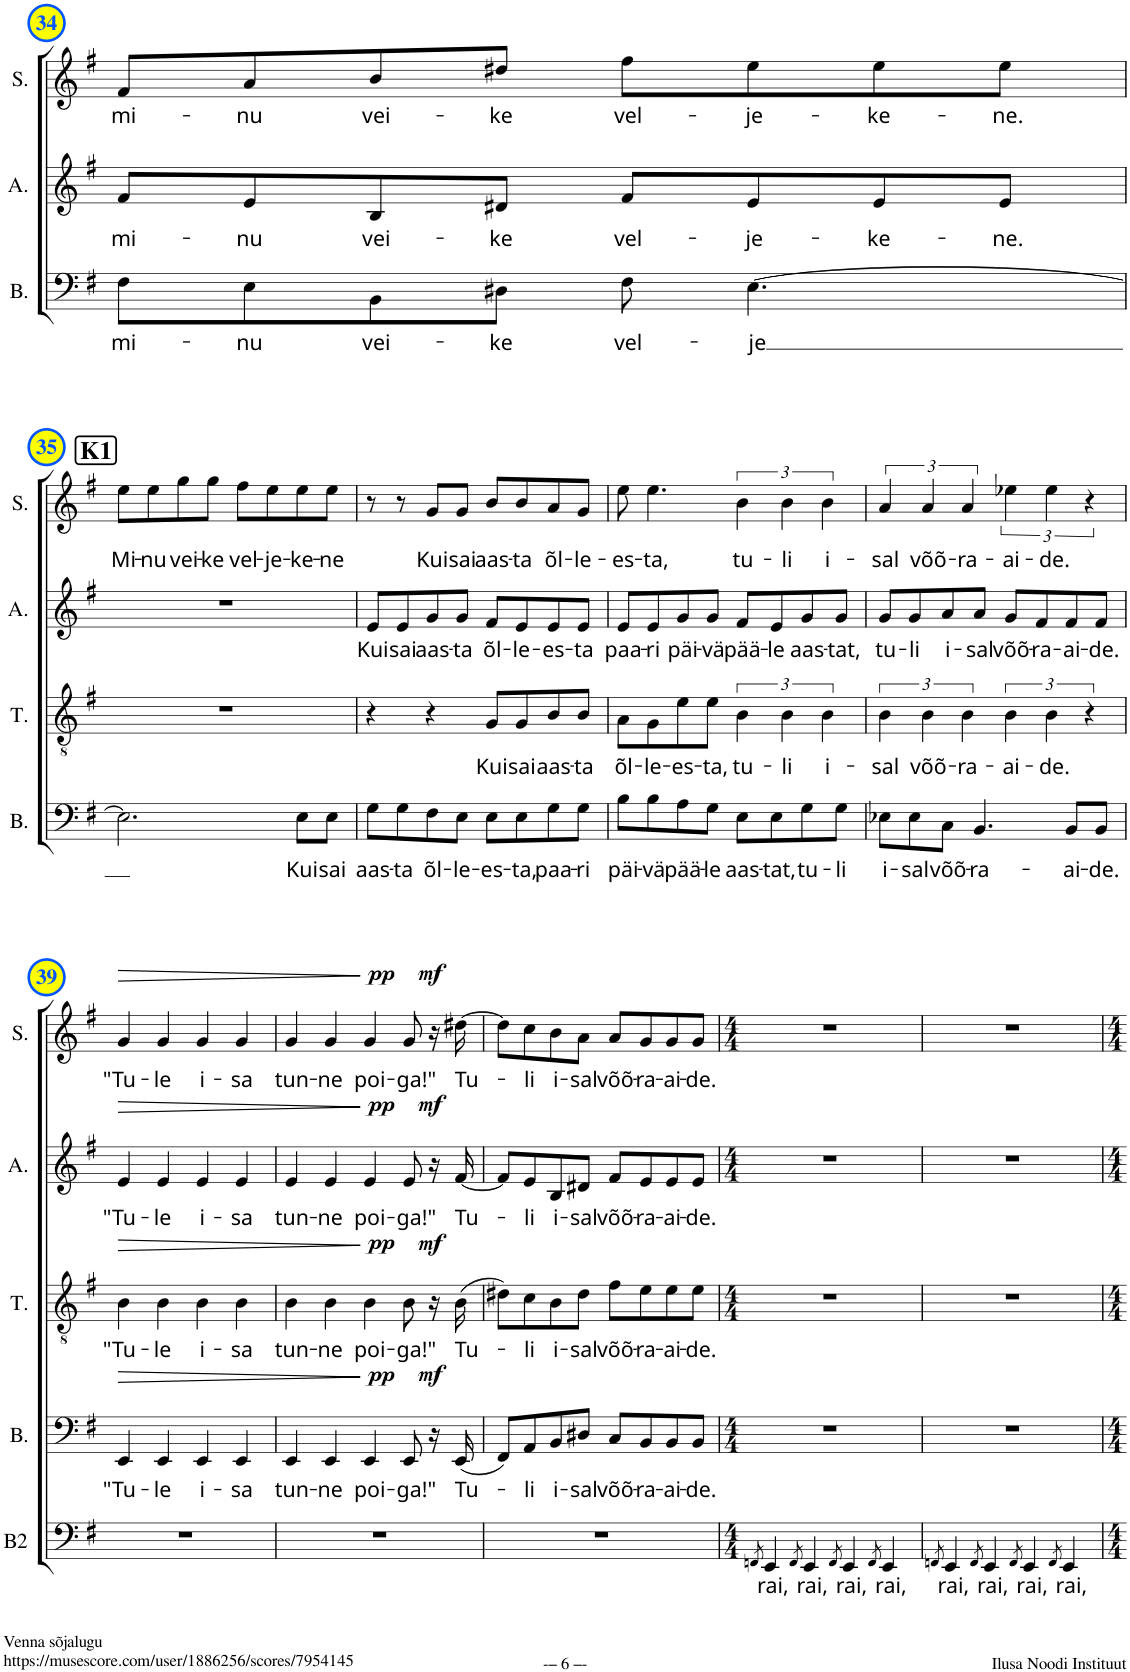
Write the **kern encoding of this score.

**kern	**text	**kern	**text	**dynam	**kern	**text	**dynam	**kern	**text	**dynam	**kern	**text	**dynam
*part5	*part5	*part4	*part4	*part4	*part3	*part3	*part3	*part2	*part2	*part2	*part1	*part1	*part1
*staff5	*staff5	*staff4	*staff4	*staff4	*staff3	*staff3	*staff3	*staff2	*staff2	*staff2	*staff1	*staff1	*staff1
*I"Bass II	*	*I"Bass	*	*	*I"Tenor	*	*	*I"Alto	*	*	*I"Soprano	*	*
*I'B2	*	*I'B.	*	*	*I'T.	*	*	*I'A.	*	*	*I'S.	*	*
!!LO:PB:g=z
*clefF4	*	*clefF4	*	*	*clefGv2	*	*	*clefG2	*	*	*clefG2	*	*
*	*	*	*	*	*	*	*	*Trd1c2	*	*	*	*	*
*k[f#]	*	*k[f#]	*	*	*k[f#]	*	*	*k[f#]	*	*	*k[f#]	*	*
*M4/4	*	*M4/4	*	*	*M4/4	*	*	*M4/4	*	*	*M4/4	*	*
=34	=34	=34	=34	=34	=34	=34	=34	=34	=34	=34	=34	=34	=34
!	!	!	!LO:LY:b	!	!	!	!	!	!LO:LY:b	!	!	!LO:LY:b	!
1r	.	8F#\L	mi-	.	1r	.	.	8f#/L	mi-	.	8f#/L	mi-	.
!	!	!	!LO:LY:b	!	!	!	!	!	!LO:LY:b	!	!	!LO:LY:b	!
.	.	8E\	-nu	.	.	.	.	8e/	-nu	.	8a/	-nu	.
!	!	!	!LO:LY:b	!	!	!	!	!	!LO:LY:b	!	!	!LO:LY:b	!
.	.	8BB\	vei-	.	.	.	.	8B/	vei-	.	8b/	vei-	.
!	!	!	!LO:LY:b	!	!	!	!	!	!LO:LY:b	!	!	!LO:LY:b	!
.	.	8D#X\J	-ke	.	.	.	.	8d#X/J	-ke	.	8dd#X/J	-ke	.
!	!	!	!LO:LY:b	!	!	!	!	!	!LO:LY:b	!	!	!LO:LY:b	!
.	.	8F#\	vel-	.	.	.	.	8f#/L	vel-	.	8ff#\L	vel-	.
!	!	!	!LO:LY:b	!	!	!	!	!	!LO:LY:b	!	!	!LO:LY:b	!
.	.	[4.E\	-je	.	.	.	.	8e/	-je-	.	8ee\	-je-	.
!	!	!	!	!	!	!	!	!	!LO:LY:b	!	!	!LO:LY:b	!
.	.	.	.	.	.	.	.	8e/	-ke-	.	8ee\	-ke-	.
!	!	!	!	!	!	!	!	!	!LO:LY:b	!	!	!LO:LY:b	!
.	.	.	.	.	.	.	.	8e/J	-ne.	.	8ee\J	-ne.	.
!!LO:LB:g=z
!!LO:REH:place=s1:a:B:cj:fs=14:t=K1
=35	=35	=35	=35	=35	=35	=35	=35	=35	=35	=35	=35	=35	=35
!	!	!	!	!	!	!	!	!	!	!	!	!LO:LY:b	!
1r	.	2.E\]	.	.	1r	.	.	1r	.	.	8ee\L	Mi-	.
!	!	!	!	!	!	!	!	!	!	!	!	!LO:LY:b	!
.	.	.	.	.	.	.	.	.	.	.	8ee\	-nu	.
!	!	!	!	!	!	!	!	!	!	!	!	!LO:LY:b	!
.	.	.	.	.	.	.	.	.	.	.	8gg\	vei-	.
!	!	!	!	!	!	!	!	!	!	!	!	!LO:LY:b	!
.	.	.	.	.	.	.	.	.	.	.	8gg\J	-ke	.
!	!	!	!	!	!	!	!	!	!	!	!	!LO:LY:b	!
.	.	.	.	.	.	.	.	.	.	.	8ff#\L	vel-	.
!	!	!	!	!	!	!	!	!	!	!	!	!LO:LY:b	!
.	.	.	.	.	.	.	.	.	.	.	8ee\	-je-	.
!	!	!	!LO:LY:b	!	!	!	!	!	!	!	!	!LO:LY:b	!
.	.	8E\L	Kui	.	.	.	.	.	.	.	8ee\	-ke-	.
!	!	!	!LO:LY:b	!	!	!	!	!	!	!	!	!LO:LY:b	!
.	.	8E\J	sai	.	.	.	.	.	.	.	8ee\J	-ne	.
=36	=36	=36	=36	=36	=36	=36	=36	=36	=36	=36	=36	=36	=36
!	!	!	!LO:LY:b	!	!	!	!	!	!LO:LY:b	!	!	!	!
1r	.	8G\L	aas-	.	4r	.	.	8e/L	Kui	.	8r	.	.
!	!	!	!LO:LY:b	!	!	!	!	!	!LO:LY:b	!	!	!	!
.	.	8G\	-ta	.	.	.	.	8e/	sai	.	8r	.	.
!	!	!	!LO:LY:b	!	!	!	!	!	!LO:LY:b	!	!	!LO:LY:b	!
.	.	8F#\	õl-	.	4r	.	.	8g/	aas-	.	8g/L	Kui	.
!	!	!	!LO:LY:b	!	!	!	!	!	!LO:LY:b	!	!	!LO:LY:b	!
.	.	8E\J	-le-	.	.	.	.	8g/J	-ta	.	8g/J	sai	.
!	!	!	!LO:LY:b	!	!	!LO:LY:b	!	!	!LO:LY:b	!	!	!LO:LY:b	!
.	.	8E\L	-es-	.	8G/L	Kui	.	8f#/L	õl-	.	8b/L	aas-	.
!	!	!	!LO:LY:b	!	!	!LO:LY:b	!	!	!LO:LY:b	!	!	!LO:LY:b	!
.	.	8E\	-ta,	.	8G/	sai	.	8e/	-le-	.	8b/	-ta	.
!	!	!	!LO:LY:b	!	!	!LO:LY:b	!	!	!LO:LY:b	!	!	!LO:LY:b	!
.	.	8G\	paa-	.	8B/	aas-	.	8e/	-es-	.	8a/	õl-	.
!	!	!	!LO:LY:b	!	!	!LO:LY:b	!	!	!LO:LY:b	!	!	!LO:LY:b	!
.	.	8G\J	-ri	.	8B/J	-ta	.	8e/J	-ta	.	8g/J	-le-	.
=37	=37	=37	=37	=37	=37	=37	=37	=37	=37	=37	=37	=37	=37
!	!	!	!LO:LY:b	!	!	!LO:LY:b	!	!	!LO:LY:b	!	!	!LO:LY:b	!
1r	.	8B\L	päi-	.	8A\L	õl-	.	8e/L	paa-	.	8ee\	-es-	.
!	!	!	!LO:LY:b	!	!	!LO:LY:b	!	!	!LO:LY:b	!	!	!LO:LY:b	!
.	.	8B\	-vä	.	8G\	-le-	.	8e/	-ri	.	4.ee\	-ta,	.
!	!	!	!LO:LY:b	!	!	!LO:LY:b	!	!	!LO:LY:b	!	!	!	!
.	.	8A\	pää-	.	8e\	-es-	.	8g/	päi-	.	.	.	.
!	!	!	!LO:LY:b	!	!	!LO:LY:b	!	!	!LO:LY:b	!	!	!	!
.	.	8G\J	-le	.	8e\J	-ta,	.	8g/J	-vä	.	.	.	.
!	!	!	!LO:LY:b	!	!	!LO:LY:b	!	!	!LO:LY:b	!	!	!LO:LY:b	!
.	.	8E\L	aas-	.	6B\	tu-	.	8f#/L	pää-	.	6b\	tu-	.
!	!	!	!LO:LY:b	!	!	!	!	!	!LO:LY:b	!	!	!	!
.	.	8E\	-tat,	.	.	.	.	8e/	-le	.	.	.	.
!	!	!	!	!	!	!LO:LY:b	!	!	!	!	!	!LO:LY:b	!
.	.	.	.	.	6B\	-li	.	.	.	.	6b\	-li	.
!	!	!	!LO:LY:b	!	!	!	!	!	!LO:LY:b	!	!	!	!
.	.	8G\	tu-	.	.	.	.	8g/	aas-	.	.	.	.
!	!	!	!	!	!	!LO:LY:b	!	!	!	!	!	!LO:LY:b	!
.	.	.	.	.	6B\	i-	.	.	.	.	6b\	i-	.
!	!	!	!LO:LY:b	!	!	!	!	!	!LO:LY:b	!	!	!	!
.	.	8G\J	-li	.	.	.	.	8g/J	-tat,	.	.	.	.
=38	=38	=38	=38	=38	=38	=38	=38	=38	=38	=38	=38	=38	=38
!	!	!	!LO:LY:b	!	!	!LO:LY:b	!	!	!LO:LY:b	!	!	!LO:LY:b	!
1r	.	8E-X\L	i-	.	6B\	-sal	.	8g/L	tu-	.	6a/	-sal	.
!	!	!	!LO:LY:b	!	!	!	!	!	!LO:LY:b	!	!	!	!
.	.	8E-\	-sal	.	.	.	.	8g/	-li	.	.	.	.
!	!	!	!	!	!	!LO:LY:b	!	!	!	!	!	!LO:LY:b	!
.	.	.	.	.	6B\	võõ-	.	.	.	.	6a/	võõ-	.
!	!	!	!LO:LY:b	!	!	!	!	!	!LO:LY:b	!	!	!	!
.	.	8C\J	võõ-	.	.	.	.	8a/	i-	.	.	.	.
!	!	!	!	!	!	!LO:LY:b	!	!	!	!	!	!LO:LY:b	!
.	.	.	.	.	6B\	-ra-	.	.	.	.	6a/	-ra-	.
!	!	!	!LO:LY:b	!	!	!	!	!	!LO:LY:b	!	!	!	!
.	.	4.BB/	-ra-	.	.	.	.	8a/J	-sal	.	.	.	.
!	!	!	!	!	!	!LO:LY:b	!	!	!LO:LY:b	!	!	!LO:LY:b	!
.	.	.	.	.	6B\	-ai-	.	8g/L	võõ-	.	6ee-X\	-ai-	.
!	!	!	!	!	!	!	!	!	!LO:LY:b	!	!	!	!
.	.	.	.	.	.	.	.	8f#/	-ra-	.	.	.	.
!	!	!	!	!	!	!LO:LY:b	!	!	!	!	!	!LO:LY:b	!
.	.	.	.	.	6B\	-de.	.	.	.	.	6ee-\	-de.	.
!	!	!	!LO:LY:b	!	!	!	!	!	!LO:LY:b	!	!	!	!
.	.	8BB/L	-ai-	.	.	.	.	8f#/	-ai-	.	.	.	.
.	.	.	.	.	6r	.	.	.	.	.	6r	.	.
!	!	!	!LO:LY:b	!	!	!	!	!	!LO:LY:b	!	!	!	!
.	.	8BB/J	-de.	.	.	.	.	8f#/J	-de.	.	.	.	.
!!LO:LB:g=z
=39	=39	=39	=39	=39	=39	=39	=39	=39	=39	=39	=39	=39	=39
!	!	!	!LO:LY:b	!LO:HP:b	!	!LO:LY:b	!LO:HP:b	!	!LO:LY:b	!LO:HP:b	!	!LO:LY:b	!LO:HP:b
1r	.	4EE/	"Tu-	>	4B\	"Tu-	>	4e/	"Tu-	>	4g/	"Tu-	>
!	!	!	!LO:LY:b	!	!	!LO:LY:b	!	!	!LO:LY:b	!	!	!LO:LY:b	!
.	.	4EE/	-le	.	4B\	-le	.	4e/	-le	.	4g/	-le	.
!	!	!	!LO:LY:b	!	!	!LO:LY:b	!	!	!LO:LY:b	!	!	!LO:LY:b	!
.	.	4EE/	i-	.	4B\	i-	.	4e/	i-	.	4g/	i-	.
!	!	!	!LO:LY:b	!	!	!LO:LY:b	!	!	!LO:LY:b	!	!	!LO:LY:b	!
.	.	4EE/	-sa	.	4B\	-sa	.	4e/	-sa	.	4g/	-sa	.
=40	=40	=40	=40	=40	=40	=40	=40	=40	=40	=40	=40	=40	=40
!	!	!	!LO:LY:b	!	!	!LO:LY:b	!	!	!LO:LY:b	!	!	!LO:LY:b	!
1r	.	4EE/	tun-	.	4B\	tun-	.	4e/	tun-	.	4g/	tun-	.
!	!	!	!LO:LY:b	!	!	!LO:LY:b	!	!	!LO:LY:b	!	!	!LO:LY:b	!
.	.	4EE/	-ne	.	4B\	-ne	.	4e/	-ne	.	4g/	-ne	.
!	!	!	!LO:LY:b	!	!	!LO:LY:b	!	!	!LO:LY:b	!	!	!LO:LY:b	!
.	.	4EE/	poi-	.	4B\	poi-	.	4e/	poi-	.	4g/	poi-	.
!	!	!	!LO:LY:b	!LO:DY:n=1:a	!	!LO:LY:b	!LO:DY:n=1:a	!	!LO:LY:b	!LO:DY:n=1:a	!	!LO:LY:b	!LO:DY:n=1:a
.	.	8EE/	-ga!"	] pp	8B\	-ga!"	] pp	8e/	-ga!"	] pp	8g/	-ga!"	] pp
.	.	16r	.	.	16r	.	.	16r	.	.	16r	.	.
!	!	!	!LO:LY:b	!LO:DY:n=2:a	!	!LO:LY:b	!LO:DY:n=2:a	!	!LO:LY:b	!LO:DY:n=2:a	!	!LO:LY:b	!LO:DY:n=2:a
.	.	(16EE/	Tu-	mf	16B\	Tu-	mf	[16f#/	Tu-	mf	[16dd#X\	Tu-	mf
=41	=41	=41	=41	=41	=41	=41	=41	=41	=41	=41	=41	=41	=41
1r	.	8FF#/L)	.	.	8d#X\L	.	.	8f#/L]	.	.	8dd#\L]	.	.
!	!	!	!LO:LY:b	!	!	!LO:LY:b	!	!	!LO:LY:b	!	!	!LO:LY:b	!
.	.	8AA/	-li	.	8c\	-li	.	8e/	-li	.	8cc\	-li	.
!	!	!	!LO:LY:b	!	!	!LO:LY:b	!	!	!LO:LY:b	!	!	!LO:LY:b	!
.	.	8BB/	i-	.	8B\	i-	.	8B/	i-	.	8b\	i-	.
!	!	!	!LO:LY:b	!	!	!LO:LY:b	!	!	!LO:LY:b	!	!	!LO:LY:b	!
.	.	8D#X/J	-sal	.	8d#\J	-sal	.	8d#X/J	-sal	.	8a\J	-sal	.
!	!	!	!LO:LY:b	!	!	!LO:LY:b	!	!	!LO:LY:b	!	!	!LO:LY:b	!
.	.	8C/L	võõ-	.	8f#\L	võõ-	.	8f#/L	võõ-	.	8a/L	võõ-	.
!	!	!	!LO:LY:b	!	!	!LO:LY:b	!	!	!LO:LY:b	!	!	!LO:LY:b	!
.	.	8BB/	-ra-	.	8e\	-ra-	.	8e/	-ra-	.	8g/	-ra-	.
!	!	!	!LO:LY:b	!	!	!LO:LY:b	!	!	!LO:LY:b	!	!	!LO:LY:b	!
.	.	8BB/	-ai-	.	8e\	-ai-	.	8e/	-ai-	.	8g/	-ai-	.
!	!	!	!LO:LY:b	!	!	!LO:LY:b	!	!	!LO:LY:b	!	!	!LO:LY:b	!
.	.	8BB/J	-de.	.	8e\J	-de.	.	8e/J	-de.	.	8g/J	-de.	.
=42	=42	=42	=42	=42	=42	=42	=42	=42	=42	=42	=42	=42	=42
*M4/4	*	*M4/4	*	*	*M4/4	*	*	*M4/4	*	*	*M4/4	*	*
8qFFn/	.	.	.	.	.	.	.	.	.	.	.	.	.
!	!LO:LY:b	!	!	!	!	!	!	!	!	!	!	!	!
4EE/	rai,	1r	.	.	1r	.	.	1r	.	.	1r	.	.
8qFF/	.	.	.	.	.	.	.	.	.	.	.	.	.
!	!LO:LY:b	!	!	!	!	!	!	!	!	!	!	!	!
4EE/	rai,	.	.	.	.	.	.	.	.	.	.	.	.
8qFF/	.	.	.	.	.	.	.	.	.	.	.	.	.
!	!LO:LY:b	!	!	!	!	!	!	!	!	!	!	!	!
4EE/	rai,	.	.	.	.	.	.	.	.	.	.	.	.
8qFF/	.	.	.	.	.	.	.	.	.	.	.	.	.
!	!LO:LY:b	!	!	!	!	!	!	!	!	!	!	!	!
4EE/	rai,	.	.	.	.	.	.	.	.	.	.	.	.
=43	=43	=43	=43	=43	=43	=43	=43	=43	=43	=43	=43	=43	=43
8qFFn/	.	.	.	.	.	.	.	.	.	.	.	.	.
!	!LO:LY:b	!	!	!	!	!	!	!	!	!	!	!	!
4EE/	rai,	1r	.	.	1r	.	.	1r	.	.	1r	.	.
8qFF/	.	.	.	.	.	.	.	.	.	.	.	.	.
!	!LO:LY:b	!	!	!	!	!	!	!	!	!	!	!	!
4EE/	rai,	.	.	.	.	.	.	.	.	.	.	.	.
8qFF/	.	.	.	.	.	.	.	.	.	.	.	.	.
!	!LO:LY:b	!	!	!	!	!	!	!	!	!	!	!	!
4EE/	rai,	.	.	.	.	.	.	.	.	.	.	.	.
8qFF/	.	.	.	.	.	.	.	.	.	.	.	.	.
!	!LO:LY:b	!	!	!	!	!	!	!	!	!	!	!	!
4EE/	rai,	.	.	.	.	.	.	.	.	.	.	.	.
=	=	=	=	=	=	=	=	=	=	=	=	=	=
*-	*-	*-	*-	*-	*-	*-	*-	*-	*-	*-	*-	*-	*-
